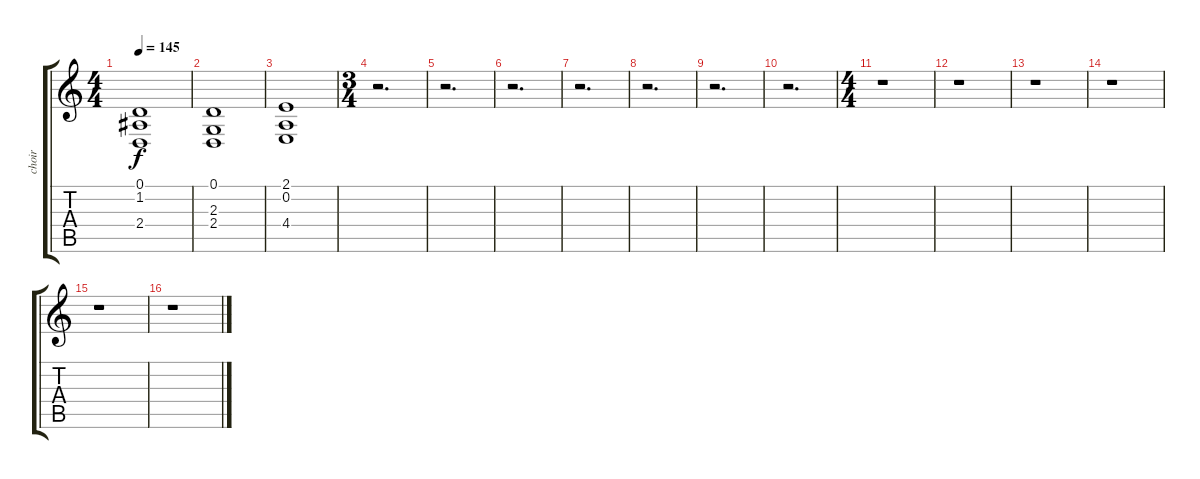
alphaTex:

\track ("choir" "choir") {instrument choiraahs}
\staff {score tabs}
\tuning (D4 A3 F3 C3 G2 D2) {hide}
\ts (4 4)
\tempo 145
\clef g2
\ks c
(0.1 1.2 2.4).1{dy f} |
(0.1 2.3 2.4).1 |
(2.1 0.2 4.4).1 |
\ts (3 4)
r.2{d} |
r.2{d} |
r.2{d} |
r.2{d} |
r.2{d} |
r.2{d} |
r.2{d} |
\ts (4 4)
r.1 |
r.1 |
r.1 |
r.1 |
r.1 |
r.1
